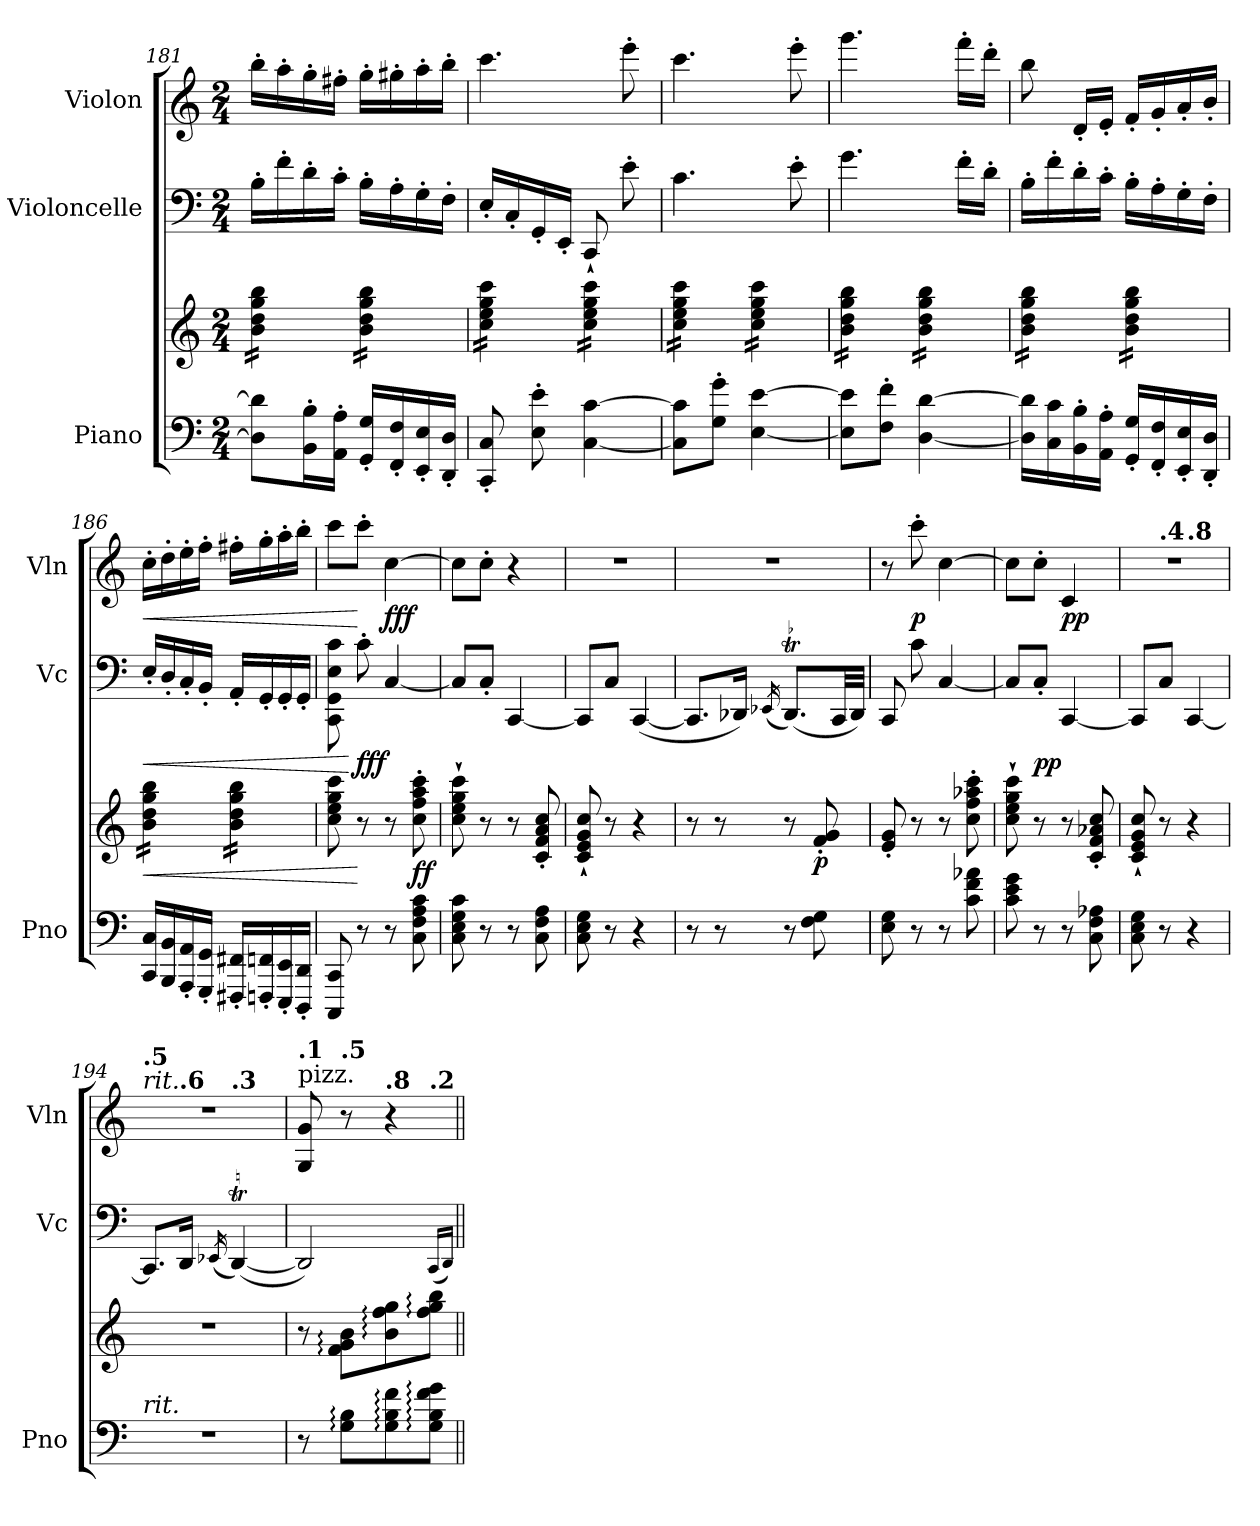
**kern	**kern	**dynam	**kern	**dynam	**kern	**dynam
*part3	*part3	*part3	*part2	*part2	*part1	*part1
*staff4	*staff3	*staff3/4	*staff2	*staff2	*staff1	*staff1
*I"Piano	*	*	*I"Violoncelle	*	*I"Violon	*
*I'Pno	*	*	*I'Vc	*	*I'Vln	*
*clefF4	*clefG2	*	*clefF4	*	*clefG2	*
*k[]	*k[]	*	*k[]	*	*k[]	*
*M2/4	*M2/4	*	*M2/4	*	*M2/4	*
=181	=181	=181	=181	=181	=181	=181
*	*tremolo	*	*	*	*	*
8D\] 8d\]L	24b\ 24dd\ 24gg\ 24bb\LL	.	16B'\LL	.	16bb'\LL	.
.	24b\ 24dd\ 24gg\ 24bb\	.	.	.	.	.
.	.	.	16f'\	.	16aa'\	.
.	24b\ 24dd\ 24gg\ 24bb\	.	.	.	.	.
16BB\' 16B\'L	24b\ 24dd\ 24gg\ 24bb\	.	16d'\	.	16gg'\	.
.	24b\ 24dd\ 24gg\ 24bb\	.	.	.	.	.
16AA\' 16A\'JJ	.	.	16c'\JJ	.	16ff#X'\JJ	.
.	24b\ 24dd\ 24gg\ 24bb\JJ	.	.	.	.	.
16GG/' 16G/'LL	24b\ 24dd\ 24gg\ 24bb\LL	.	16B'\LL	.	16gg'\LL	.
.	24b\ 24dd\ 24gg\ 24bb\	.	.	.	.	.
16FF/' 16F/'	.	.	16A'\	.	16gg#X'\	.
.	24b\ 24dd\ 24gg\ 24bb\	.	.	.	.	.
16EE/' 16E/'	24b\ 24dd\ 24gg\ 24bb\	.	16G'\	.	16aa'\	.
.	24b\ 24dd\ 24gg\ 24bb\	.	.	.	.	.
16DD/' 16D/'JJ	.	.	16F'\JJ	.	16bb'\JJ	.
.	24b\ 24dd\ 24gg\ 24bb\JJ	.	.	.	.	.
=182	=182	=182	=182	=182	=182	=182
8CC/' 8C/'	24cc\ 24ee\ 24gg\ 24ccc\LL	.	16E'/LL	.	4.ccc\	.
.	24cc\ 24ee\ 24gg\ 24ccc\	.	.	.	.	.
.	.	.	16C'/	.	.	.
.	24cc\ 24ee\ 24gg\ 24ccc\	.	.	.	.	.
8E\' 8e\'	24cc\ 24ee\ 24gg\ 24ccc\	.	16GG'/	.	.	.
.	24cc\ 24ee\ 24gg\ 24ccc\	.	.	.	.	.
.	.	.	16EE'/JJ	.	.	.
.	24cc\ 24ee\ 24gg\ 24ccc\JJ	.	.	.	.	.
[4C\ [4c\	24cc\ 24ee\ 24gg\ 24ccc\LL	.	8CC`/	.	.	.
.	24cc\ 24ee\ 24gg\ 24ccc\	.	.	.	.	.
.	24cc\ 24ee\ 24gg\ 24ccc\	.	.	.	.	.
.	24cc\ 24ee\ 24gg\ 24ccc\	.	8e'\	.	8eee'\	.
.	24cc\ 24ee\ 24gg\ 24ccc\	.	.	.	.	.
.	24cc\ 24ee\ 24gg\ 24ccc\JJ	.	.	.	.	.
=183	=183	=183	=183	=183	=183	=183
8C\] 8c\]L	24cc\ 24ee\ 24gg\ 24ccc\LL	.	4.c\	.	4.ccc\	.
.	24cc\ 24ee\ 24gg\ 24ccc\	.	.	.	.	.
.	24cc\ 24ee\ 24gg\ 24ccc\	.	.	.	.	.
8G\' 8g\'J	24cc\ 24ee\ 24gg\ 24ccc\	.	.	.	.	.
.	24cc\ 24ee\ 24gg\ 24ccc\	.	.	.	.	.
.	24cc\ 24ee\ 24gg\ 24ccc\JJ	.	.	.	.	.
[4E\ [4e\	24cc\ 24ee\ 24gg\ 24ccc\LL	.	.	.	.	.
.	24cc\ 24ee\ 24gg\ 24ccc\	.	.	.	.	.
.	24cc\ 24ee\ 24gg\ 24ccc\	.	.	.	.	.
.	24cc\ 24ee\ 24gg\ 24ccc\	.	8e'\	.	8eee'\	.
.	24cc\ 24ee\ 24gg\ 24ccc\	.	.	.	.	.
.	24cc\ 24ee\ 24gg\ 24ccc\JJ	.	.	.	.	.
=184	=184	=184	=184	=184	=184	=184
8E\] 8e\]L	24b\ 24dd\ 24gg\ 24bb\LL	.	4.g\	.	4.ggg\	.
.	24b\ 24dd\ 24gg\ 24bb\	.	.	.	.	.
.	24b\ 24dd\ 24gg\ 24bb\	.	.	.	.	.
8F\' 8f\'J	24b\ 24dd\ 24gg\ 24bb\	.	.	.	.	.
.	24b\ 24dd\ 24gg\ 24bb\	.	.	.	.	.
.	24b\ 24dd\ 24gg\ 24bb\JJ	.	.	.	.	.
[4D\ [4d\	24b\ 24dd\ 24gg\ 24bb\LL	.	.	.	.	.
.	24b\ 24dd\ 24gg\ 24bb\	.	.	.	.	.
.	24b\ 24dd\ 24gg\ 24bb\	.	.	.	.	.
.	24b\ 24dd\ 24gg\ 24bb\	.	16f'\LL	.	16fff'\LL	.
.	24b\ 24dd\ 24gg\ 24bb\	.	.	.	.	.
.	.	.	16d'\JJ	.	16ddd'\JJ	.
.	24b\ 24dd\ 24gg\ 24bb\JJ	.	.	.	.	.
=185	=185	=185	=185	=185	=185	=185
16D\] 16d\]LL	24b\ 24dd\ 24gg\ 24bb\LL	.	16B'\LL	.	8bb\	.
.	24b\ 24dd\ 24gg\ 24bb\	.	.	.	.	.
16C\ 16c\	.	.	16f'\	.	.	.
.	24b\ 24dd\ 24gg\ 24bb\	.	.	.	.	.
16BB\' 16B\'	24b\ 24dd\ 24gg\ 24bb\	.	16d'\	.	16d'/LL	.
.	24b\ 24dd\ 24gg\ 24bb\	.	.	.	.	.
16AA\' 16A\'JJ	.	.	16c'\JJ	.	16e'/JJ	.
.	24b\ 24dd\ 24gg\ 24bb\JJ	.	.	.	.	.
16GG/' 16G/'LL	24b\ 24dd\ 24gg\ 24bb\LL	.	16B'\LL	.	16f'/LL	.
.	24b\ 24dd\ 24gg\ 24bb\	.	.	.	.	.
16FF/' 16F/'	.	.	16A'\	.	16g'/	.
.	24b\ 24dd\ 24gg\ 24bb\	.	.	.	.	.
16EE/' 16E/'	24b\ 24dd\ 24gg\ 24bb\	.	16G'\	.	16a'/	.
.	24b\ 24dd\ 24gg\ 24bb\	.	.	.	.	.
16DD/' 16D/'JJ	.	.	16F'\JJ	.	16b'/JJ	.
.	24b\ 24dd\ 24gg\ 24bb\JJ	.	.	.	.	.
!!LO:PB:g=z
=186	=186	=186	=186	=186	=186	=186
!	!	!LO:HP:b	!	!LO:HP:b	!	!LO:HP:b
16CC/ 16C/LL	24b\ 24dd\ 24gg\ 24bb\LL	<	16E'/LL	<	16cc'\LL	<
.	24b\ 24dd\ 24gg\ 24bb\	.	.	.	.	.
16BBB/ 16BB/	.	.	16D'/	.	16dd'\	.
.	24b\ 24dd\ 24gg\ 24bb\	.	.	.	.	.
16AAA/' 16AA/'	24b\ 24dd\ 24gg\ 24bb\	.	16C'/	.	16ee'\	.
.	24b\ 24dd\ 24gg\ 24bb\	.	.	.	.	.
16GGG/' 16GG/'JJ	.	.	16BB'/JJ	.	16ff'\JJ	.
.	24b\ 24dd\ 24gg\ 24bb\JJ	.	.	.	.	.
16FFF#X/' 16FF#X/'LL	24b\ 24dd\ 24gg\ 24bb\LL	.	16AA'/LL	.	16ff#X'\LL	.
.	24b\ 24dd\ 24gg\ 24bb\	.	.	.	.	.
16FFFn/' 16FFn/'	.	.	16GG'/	.	16gg'\	.
.	24b\ 24dd\ 24gg\ 24bb\	.	.	.	.	.
16EEE/' 16EE/'	24b\ 24dd\ 24gg\ 24bb\	.	16GG'/	.	16aa'\	.
.	24b\ 24dd\ 24gg\ 24bb\	.	.	.	.	.
16DDD/' 16DD/'JJ	.	.	16GG'/JJ	.	16bb'\JJ	.
.	24b\ 24dd\ 24gg\ 24bb\JJ	.	.	.	.	.
*	*Xtremolo	*	*	*	*	*
=187	=187	=187	=187	=187	=187	=187
8CCC/ 8CC/	8cc\ 8ee\ 8gg\ 8ccc\	.	8CC\ 8GG\ 8E\ 8c\	.	8ccc\L	.
!	!	!	!	!LO:DY:n=1:b	!	!
8r	8r	[	8c'\	[ fff	8ccc'\J	[
!	!	!	!	!	!	!LO:DY:b
8r	8r	.	[4C/	.	[4cc\	fff
!	!	!LO:DY:b	!	!	!	!
8C\ 8F\ 8A\ 8c\	8cc\' 8ff\' 8aa\' 8ccc\'	ff	.	.	.	.
=188	=188	=188	=188	=188	=188	=188
8C\ 8E\ 8G\ 8c\	8cc\` 8ee\` 8gg\` 8ccc\`	.	8C/L]	.	8cc\L]	.
8r	8r	.	8C'/J	.	8cc'\J	.
8r	8r	.	[4CC/	.	4r	.
8C\ 8F\ 8A\	8c/' 8f/' 8a/' 8cc/'	.	.	.	.	.
=189	=189	=189	=189	=189	=189	=189
8C\ 8E\ 8G\	8c/` 8e/` 8g/` 8cc/`	.	8CC/L]	.	2r	.
8r	8r	.	8C/J	.	.	.
4r	4r	.	(<[4CC/	.	.	.
=190	=190	=190	=190	=190	=190	=190
8r	8r	.	8.CC/L]	.	2r	.
8r	8r	.	.	.	.	.
.	.	.	16DD-X/Jk)	.	.	.
.	.	.	(<16qEE-X/	.	.	.
8r	8r	.	(<8.DD-T/L)	.	.	.
!	!	!LO:DY:b	!	!	!	!
8F\ 8G\	8f/' 8g/'	p	.	.	.	.
.	.	.	32CC/LL	.	.	.
.	.	.	32DD-/JJJ)	.	.	.
=191	=191	=191	=191	=191	=191	=191
8E\ 8G\	8e/' 8g/'	.	8CC/	.	8r	.
!	!	!	!	!	!	!LO:DY:b
8r	8r	.	8c\	.	8ccc'\	p
8r	8r	.	[4C/	.	[4cc\	.
8c\ 8f\ 8a-X\	8cc\' 8ff\' 8aa-X\' 8ccc\'	.	.	.	.	.
=192	=192	=192	=192	=192	=192	=192
8c\ 8e\ 8g\	8cc\` 8ee\` 8gg\` 8ccc\`	.	8C/L]	.	8cc\L]	.
!	!	!	!	!LO:DY:b	!	!
8r	8r	.	8C'/J	pp	8cc'\J	.
!	!	!	!	!	!	!LO:DY:b
8r	8r	.	[4CC/	.	4c/	pp
8C\ 8F\ 8A-X\	8c/' 8f/' 8a-X/' 8cc/'	.	.	.	.	.
=193	=193	=193	=193	=193	=193	=193
*	*	*	*	*	*MM44	*
*	*	*	*	*	*^	*
*	*	*	*	*	*	*^	*
8C\ 8E\ 8G\	8c/` 8e/` 8g/` 8cc/`	.	8CC/L]	.	2r	8ryy	4ryy	.
*	*	*	*	*	*MM43	*	*	*
!	!	!	!	!	!	!LO:TX:a:B:t=.4	!	!
8r	8r	.	8C/J	.	.	4.ryy	.	.
*	*	*	*	*	*MM42	*	*	*
!	!	!	!	!	!	!	!LO:TX:a:B:t=.8	!
4r	4r	.	[4CC/	.	.	.	4ryy	.
!!LO:LB:g=z	!!	!!
=194	=194	=194	=194	=194	=194	=194	=194	=194
*	*	*	*	*	*MM41	*	*	*
!	!	!	!	!	!LO:TX:a:i:t=rit.	!	!	!
!	!	!	!	!	!LO:TX:a:B:t=.5	!	!	!
!LO:TX:a:i:t=rit.	!	!	!	!	!	!	!	!
2r	2r	.	8.CC/L]	.	2r	8.ryy	4ryy	.
*	*	*	*	*	*MM40	*	*	*
!	!	!	!	!	!	!LO:TX:a:B:t=.6	!	!
.	.	.	16DD/Jk	.	.	4ryy	.	.
*	*	*	*	*	*MM40	*	*	*
.	.	.	(<16qEE-X/	.	.	.	.	.
!	!	!	!	!	!	!	!LO:TX:a:B:t=.3	!
.	.	.	(>[4DDT/)	.	.	.	4ryy	.
.	.	.	.	.	.	16ryy	.	.
*	*	*	*	*	*v	*v	*v	*
=195	=195	=195	=195	=195	=195	=195
*	*	*	*	*	*MM39	*
*	*	*	*	*	*^	*
*	*	*	*	*	*	*^	*
!	!	!	!	!	!LO:TX:a:t=pizz.	!	!	!
!	!	!	!	!	!LO:TX:a:B:t=.1	!	!	!
*	*	*	*	*	*	*v	*v	*
8r	8r	.	2DD/])	.	8G/ 8g/	4.ryy	.
*	*	*	*	*	*MM38	*	*
!	!	!	!	!	!LO:TX:a:B:t=.5	!	!
8G\: 8B\:L	8f\: 8g\: 8b\:L	.	.	.	8r	.	.
*	*	*	*	*	*MM37	*	*
!	!	!	!	!	!LO:TX:a:B:t=.8	!	!
8G\: 8B\: 8f\:	8b\: 8ff\: 8gg\:	.	.	.	4r	.	.
*	*	*	*	*	*MM37	*	*
!	!	!	!	!	!	!LO:TX:a:B:t=.2	!
8G\: 8B\: 8f\: 8g\:J	8ff\: 8gg\: 8bb\:J	.	.	.	.	8ryy	.
.	.	.	(<16qCC/LL	.	.	.	.
.	.	.	16qDD/JJ)	.	.	.	.
*	*	*	*	*	*v	*v	*
=||	=||	=||	=||	=||	=||	=||
*-	*-	*-	*-	*-	*-	*-
